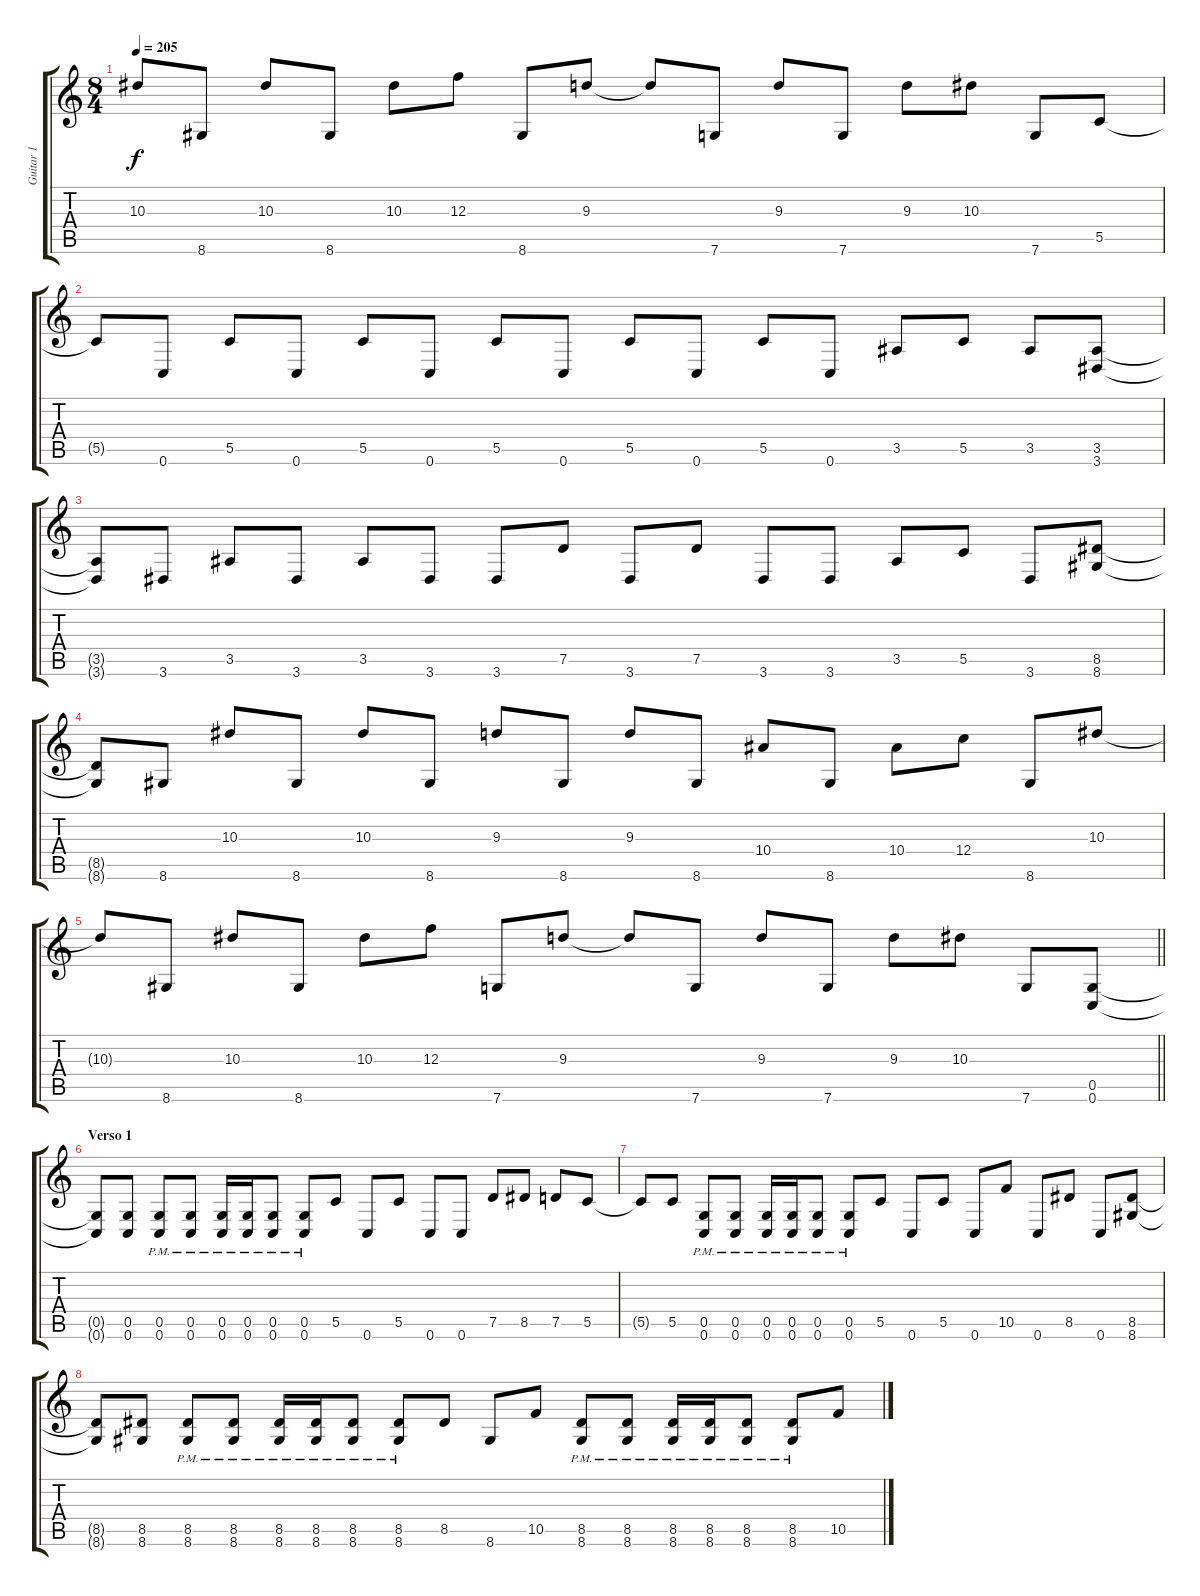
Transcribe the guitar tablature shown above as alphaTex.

\track ("Guitar 1" "Guitar 1") {instrument overdrivenguitar}
\staff {score tabs}
\tuning (D4 A3 F3 C3 G2 C2) {hide}
\ts (8 4)
\tempo 205
\clef g2
\ks c
10.3{t}.8{dy f} 8.6.8 10.3.8 8.6.8 10.3.8 12.3.8 8.6.8 9.3.8 9.3{t}.8 7.6.8 9.3.8 7.6.8 9.3.8 10.3.8 7.6.8 5.5.8 |
5.5{t}.8 0.6.8 5.5.8 0.6.8 5.5.8 0.6.8 5.5.8 0.6.8 5.5.8 0.6.8 5.5.8 0.6.8 3.5.8 5.5.8 3.5.8 (3.5 3.6).8 |
(3.5{t} 3.6{t}).8 3.6.8 3.5.8 3.6.8 3.5.8 3.6.8 3.6.8 7.5.8 3.6.8 7.5.8 3.6.8 3.6.8 3.5.8 5.5.8 3.6.8 (8.5 8.6).8 |
(8.5{t} 8.6{t}).8 8.6.8 10.3.8 8.6.8 10.3.8 8.6.8 9.3.8 8.6.8 9.3.8 8.6.8 10.4.8 8.6.8 10.4.8 12.4.8 8.6.8 10.3.8 |
\barLineRight lightlight
10.3{t}.8 8.6.8 10.3.8 8.6.8 10.3.8 12.3.8 7.6.8 9.3.8 9.3{t}.8 7.6.8 9.3.8 7.6.8 9.3.8 10.3.8 7.6.8 (0.5 0.6).8 |
\section ("" "Verso 1")
(0.5{t} 0.6{t}).8 (0.5 0.6).8 (0.5{pm} 0.6).8 (0.5{pm} 0.6).8 (0.5{pm} 0.6).16 (0.5{pm} 0.6).16 (0.5{pm} 0.6).8 (0.5{pm} 0.6).8 5.5.8 0.6.8 5.5.8 0.6.8 0.6.8 7.5.8 8.5.8 7.5.8 5.5.8 |
5.5{t}.8 5.5.8 (0.5{pm} 0.6).8 (0.5{pm} 0.6).8 (0.5{pm} 0.6).16 (0.5{pm} 0.6).16 (0.5{pm} 0.6).8 (0.5{pm} 0.6).8 5.5.8 0.6.8 5.5.8 0.6.8 10.5.8 0.6.8 8.5.8 0.6.8 (8.5 8.6).8 |
(8.5{t} 8.6{t}).8 (8.5 8.6).8 (8.5{pm} 8.6).8 (8.5{pm} 8.6).8 (8.5{pm} 8.6).16 (8.5{pm} 8.6).16 (8.5{pm} 8.6).8 (8.5{pm} 8.6).8 8.5.8 8.6.8 10.5.8 (8.5{pm} 8.6).8 (8.5{pm} 8.6).8 (8.5{pm} 8.6).16 (8.5{pm} 8.6).16 (8.5{pm} 8.6).8 (8.5{pm} 8.6).8 10.5.8
